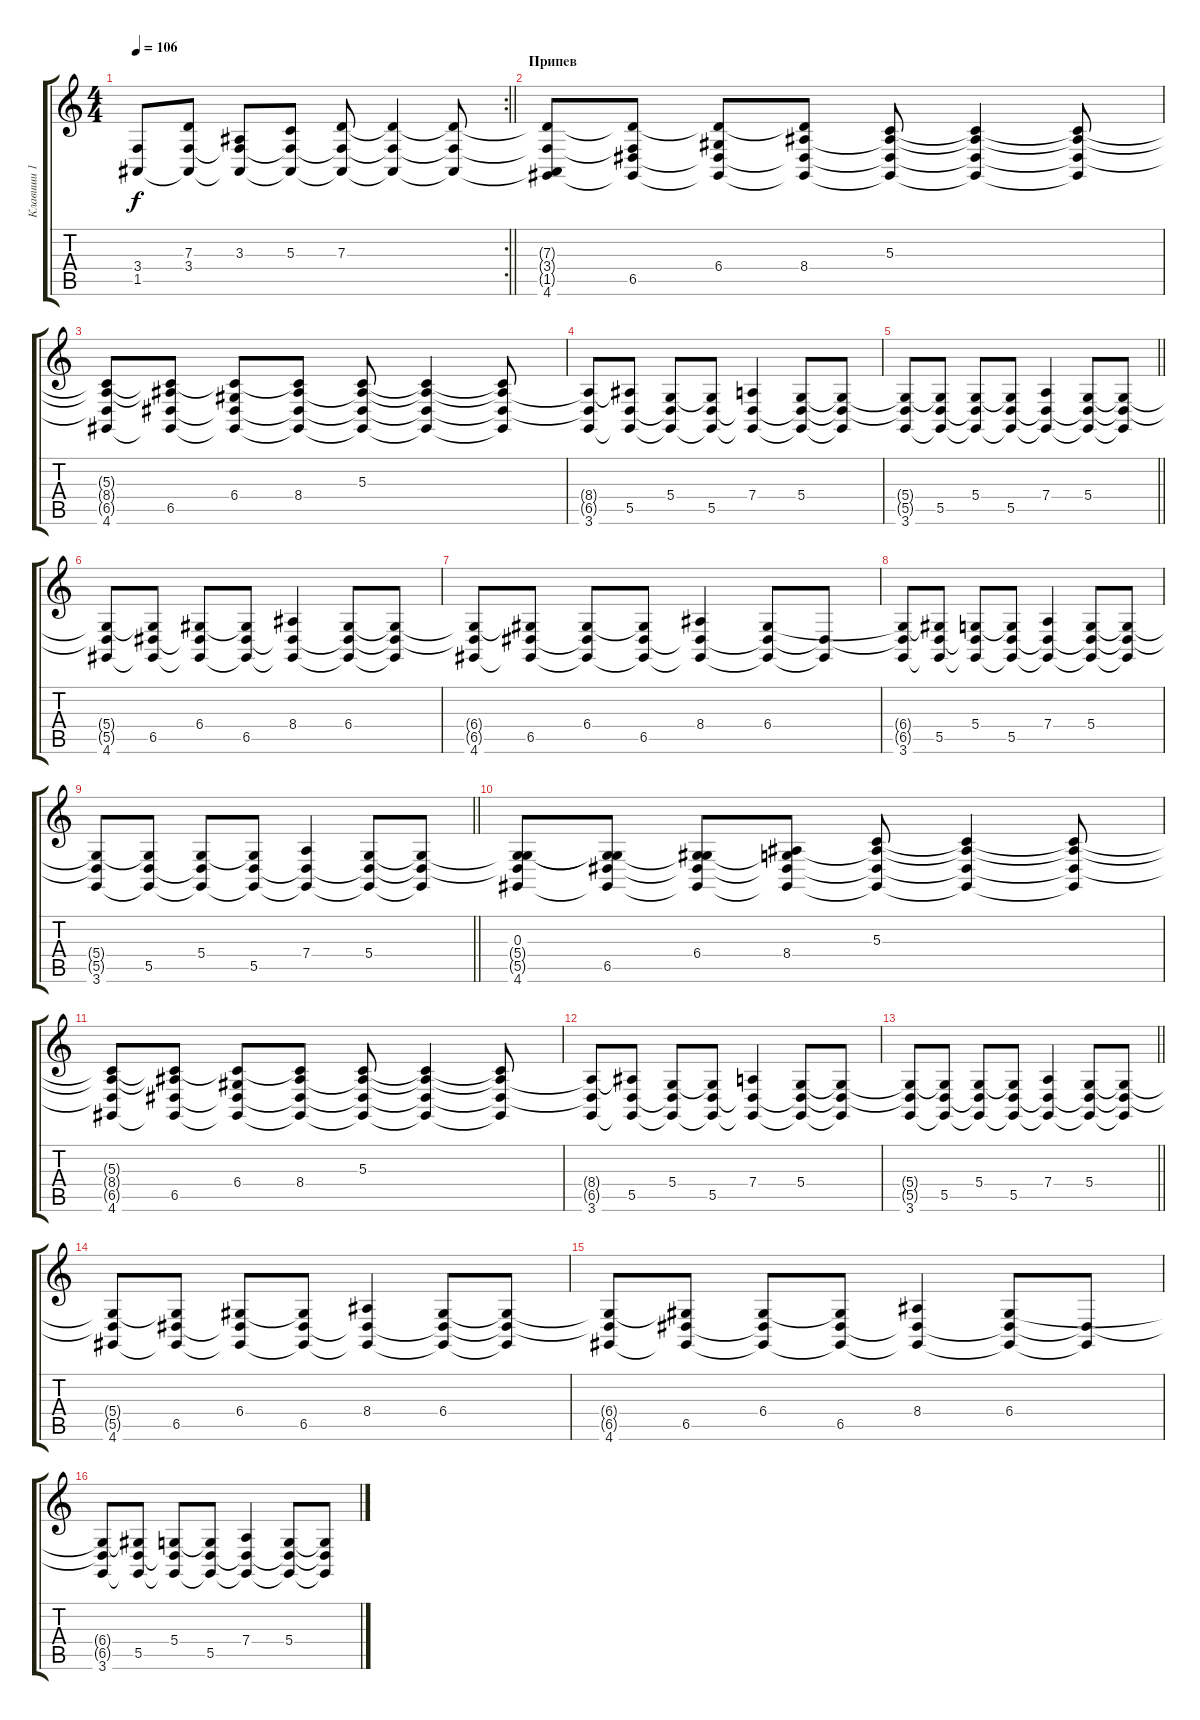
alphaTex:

\track ("Клавиши 1" "Клавиши 1") {instrument acousticgrandpiano}
\staff {score tabs}
\tuning (E4 B3 G3 D3 A2 E2) {hide}
\rc 2
\ts (4 4)
\tempo 106
\clef g2
\barLineRight lightlight
\ks c
(3.4{t} 1.5).8{dy f} (7.3{t} 3.4 1.5{t}).8 (3.3 3.4{t} 1.5{t}).8 (5.3 3.4{t} 1.5{t}).8 (7.3 3.4{t} 1.5{t}).8 (7.3{t} 3.4{t} 1.5{t}).4 (7.3{t} 3.4{t} 1.5{t}).8 |
\section ("" "Припев")
(7.3{t} 3.4{t} 1.5{t} 4.6).8 (7.3{t} 3.4{t} 6.5 4.6{t}).8 (7.3{t} 6.4 6.5{t} 4.6{t}).8 (7.3{t} 8.4 6.5{t} 4.6{t}).8 (5.3 8.4{t} 6.5{t} 4.6{t}).8 (5.3{t} 8.4{t} 6.5{t} 4.6{t}).4 (5.3{t} 8.4{t} 6.5{t} 4.6{t}).8 |
(5.3{t} 8.4{t} 6.5{t} 4.6).8 (5.3{t} 8.4{t} 6.5 4.6{t}).8 (5.3{t} 6.4 6.5{t} 4.6{t}).8 (5.3{t} 8.4 6.5{t} 4.6{t}).8 (5.3 8.4{t} 6.5{t} 4.6{t}).8 (5.3{t} 8.4{t} 6.5{t} 4.6{t}).4 (5.3{t} 8.4{t} 6.5{t} 4.6{t}).8 |
(8.4{t} 6.5{t} 3.6).8 (8.4{t} 5.5 3.6{t}).8 (5.4 5.5{t} 3.6{t}).8 (5.4{t} 5.5 3.6{t}).8 (7.4 5.5{t} 3.6{t}).4 (5.4 5.5{t} 3.6{t}).8 (5.4{t} 5.5{t} 3.6{t}).8 |
\barLineRight lightlight
(5.4{t} 5.5{t} 3.6).8 (5.4{t} 5.5 3.6{t}).8 (5.4 5.5{t} 3.6{t}).8 (5.4{t} 5.5 3.6{t}).8 (7.4 5.5{t} 3.6{t}).4 (5.4 5.5{t} 3.6{t}).8 (5.4{t} 5.5{t} 3.6{t}).8 |
(5.4{t} 5.5{t} 4.6).8 (5.4{t} 6.5 4.6{t}).8 (6.4 6.5{t} 4.6{t}).8 (6.4{t} 6.5 4.6{t}).8 (8.4 6.5{t} 4.6{t}).4 (6.4 6.5{t} 4.6{t}).8 (6.4{t} 6.5{t} 4.6{t}).8 |
(6.4{t} 6.5{t} 4.6).8 (6.4{t} 6.5 4.6{t}).8 (6.4 6.5{t} 4.6{t}).8 (6.4{t} 6.5 4.6{t}).8 (8.4 6.5{t} 4.6{t}).4 (6.4 6.5{t} 4.6{t}).8 (6.5{t} 4.6{t}).8 |
(6.4{t} 6.5{t} 3.6).8 (6.4{t} 5.5 3.6{t}).8 (5.4 5.5{t} 3.6{t}).8 (5.4{t} 5.5 3.6{t}).8 (7.4 5.5{t} 3.6{t}).4 (5.4 5.5{t} 3.6{t}).8 (5.4{t} 5.5{t} 3.6{t}).8 |
\barLineRight lightlight
(5.4{t} 5.5{t} 3.6).8 (5.4{t} 5.5 3.6{t}).8 (5.4 5.5{t} 3.6{t}).8 (5.4{t} 5.5 3.6{t}).8 (7.4 5.5{t} 3.6{t}).4 (5.4 5.5{t} 3.6{t}).8 (5.4{t} 5.5{t} 3.6{t}).8 |
(0.3 5.4{t} 5.5{t} 4.6).8 (0.3{t} 5.4{t} 6.5 4.6{t}).8 (0.3{t} 6.4 6.5{t} 4.6{t}).8 (0.3{t} 8.4 6.5{t} 4.6{t}).8 (5.3 8.4{t} 6.5{t} 4.6{t}).8 (5.3{t} 8.4{t} 6.5{t} 4.6{t}).4 (5.3{t} 8.4{t} 6.5{t} 4.6{t}).8 |
(5.3{t} 8.4{t} 6.5{t} 4.6).8 (5.3{t} 8.4{t} 6.5 4.6{t}).8 (5.3{t} 6.4 6.5{t} 4.6{t}).8 (5.3{t} 8.4 6.5{t} 4.6{t}).8 (5.3 8.4{t} 6.5{t} 4.6{t}).8 (5.3{t} 8.4{t} 6.5{t} 4.6{t}).4 (5.3{t} 8.4{t} 6.5{t} 4.6{t}).8 |
(8.4{t} 6.5{t} 3.6).8 (8.4{t} 5.5 3.6{t}).8 (5.4 5.5{t} 3.6{t}).8 (5.4{t} 5.5 3.6{t}).8 (7.4 5.5{t} 3.6{t}).4 (5.4 5.5{t} 3.6{t}).8 (5.4{t} 5.5{t} 3.6{t}).8 |
\barLineRight lightlight
(5.4{t} 5.5{t} 3.6).8 (5.4{t} 5.5 3.6{t}).8 (5.4 5.5{t} 3.6{t}).8 (5.4{t} 5.5 3.6{t}).8 (7.4 5.5{t} 3.6{t}).4 (5.4 5.5{t} 3.6{t}).8 (5.4{t} 5.5{t} 3.6{t}).8 |
(5.4{t} 5.5{t} 4.6).8 (5.4{t} 6.5 4.6{t}).8 (6.4 6.5{t} 4.6{t}).8 (6.4{t} 6.5 4.6{t}).8 (8.4 6.5{t} 4.6{t}).4 (6.4 6.5{t} 4.6{t}).8 (6.4{t} 6.5{t} 4.6{t}).8 |
(6.4{t} 6.5{t} 4.6).8 (6.4{t} 6.5 4.6{t}).8 (6.4 6.5{t} 4.6{t}).8 (6.4{t} 6.5 4.6{t}).8 (8.4 6.5{t} 4.6{t}).4 (6.4 6.5{t} 4.6{t}).8 (6.5{t} 4.6{t}).8 |
(6.4{t} 6.5{t} 3.6).8 (6.4{t} 5.5 3.6{t}).8 (5.4 5.5{t} 3.6{t}).8 (5.4{t} 5.5 3.6{t}).8 (7.4 5.5{t} 3.6{t}).4 (5.4 5.5{t} 3.6{t}).8 (5.4{t} 5.5{t} 3.6{t}).8
